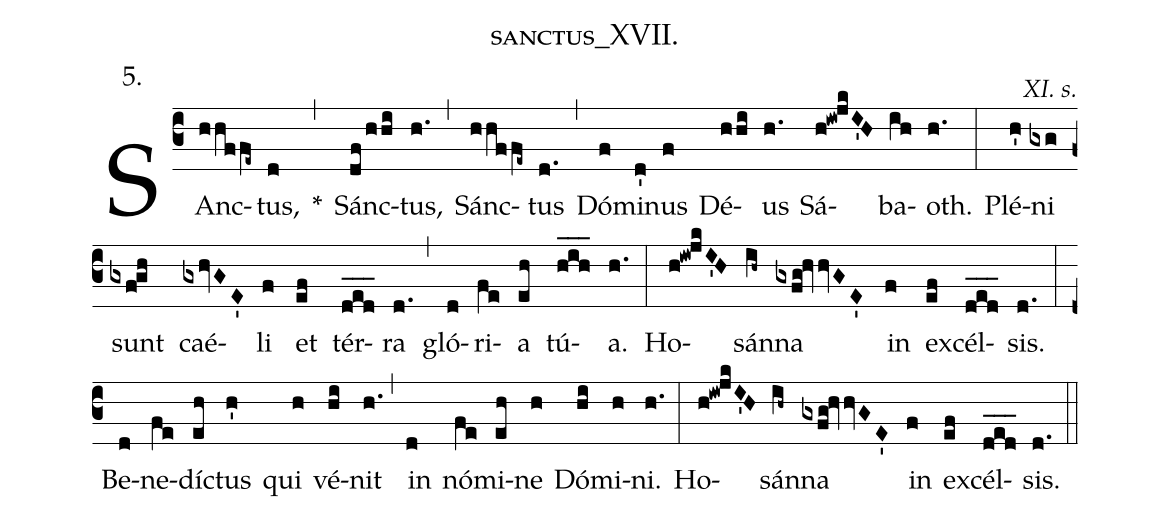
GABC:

name: sanctus_XVII.;
annotation:5.;
commentary:XI. s.;
%%
(c3) SAnc(hhf/fe~)tus,(d) <v>*</v>(,) Sánc(df/hhi)tus,(h.) (,) Sánc(hhf/fe~)tus(d.) (,) Dó(f)mi(d')nus(f) Dé(hhi)us(h.) Sá(h!iw!jkI'H)ba(ih)oth.(h.) (:) Plé(h')ni(gxg) sunt(gxf!gh) caé(gxhvGE')li(f) et(ef) tér(ded___)ra(d.) (,) gló(d)ri(fe)a(eh) tú(hih___)a.(h.) (:) Ho(h!iw!jkI'H)sán(ih~)na(gxfg!hvvGE') in(f) ex(ef)cél(ded___)sis.(d.) (:) Be(d)ne(fe)díc(eh)tus(h') qui(h) vé(hi)nit(h.) (,) in(d) nó(fe)mi(eh)ne(h) Dó(hi)mi(h)ni.(h.) (:) Ho(h!iw!jkI'H)sán(ih~)na(gxfg!hvvGE') in(f) ex(ef)cél(ded___)sis.(d.) (::)
